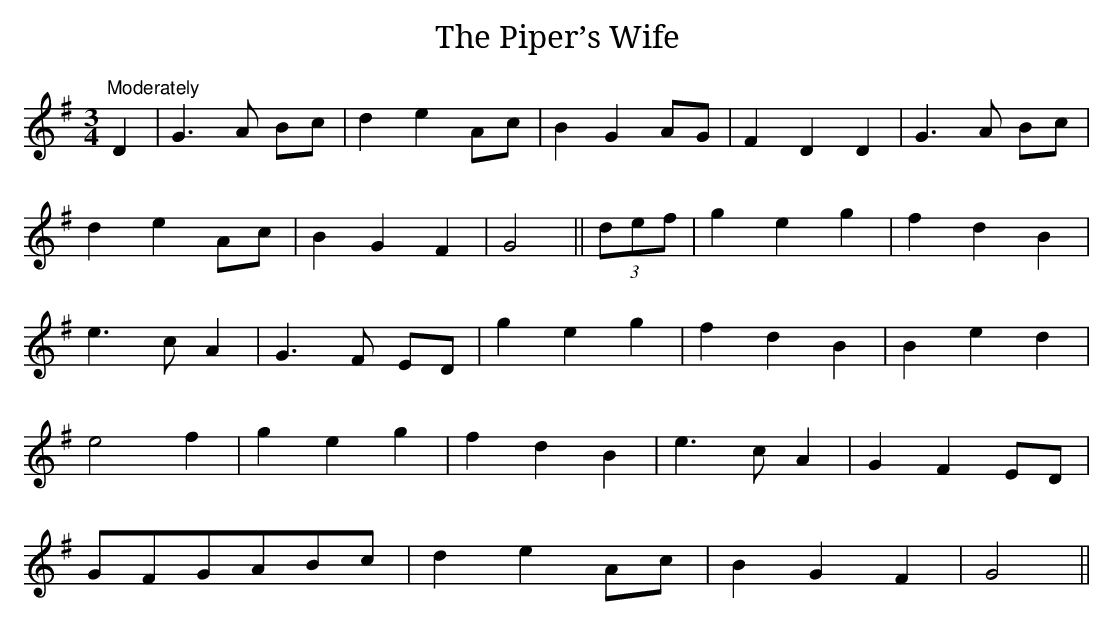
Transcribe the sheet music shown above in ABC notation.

X:1
T:Piper’s Wife, The
M:3/4
L:1/8
K:G
"Moderately"D2|G3A Bc|d2e2 Ac|B2G2 AG|F2D2D2|G3A Bc|
d2e2 Ac|B2G2F2|G4||(3def|g2e2g2|f2d2B2|
e3cA2|G3F ED|g2e2g2|f2d2B2|B2e2d2|
e4 f2|g2e2g2|f2d2B2|e3cA2|G2F2 ED|
GFGABc|d2e2 Ac|B2G2F2|G4||
